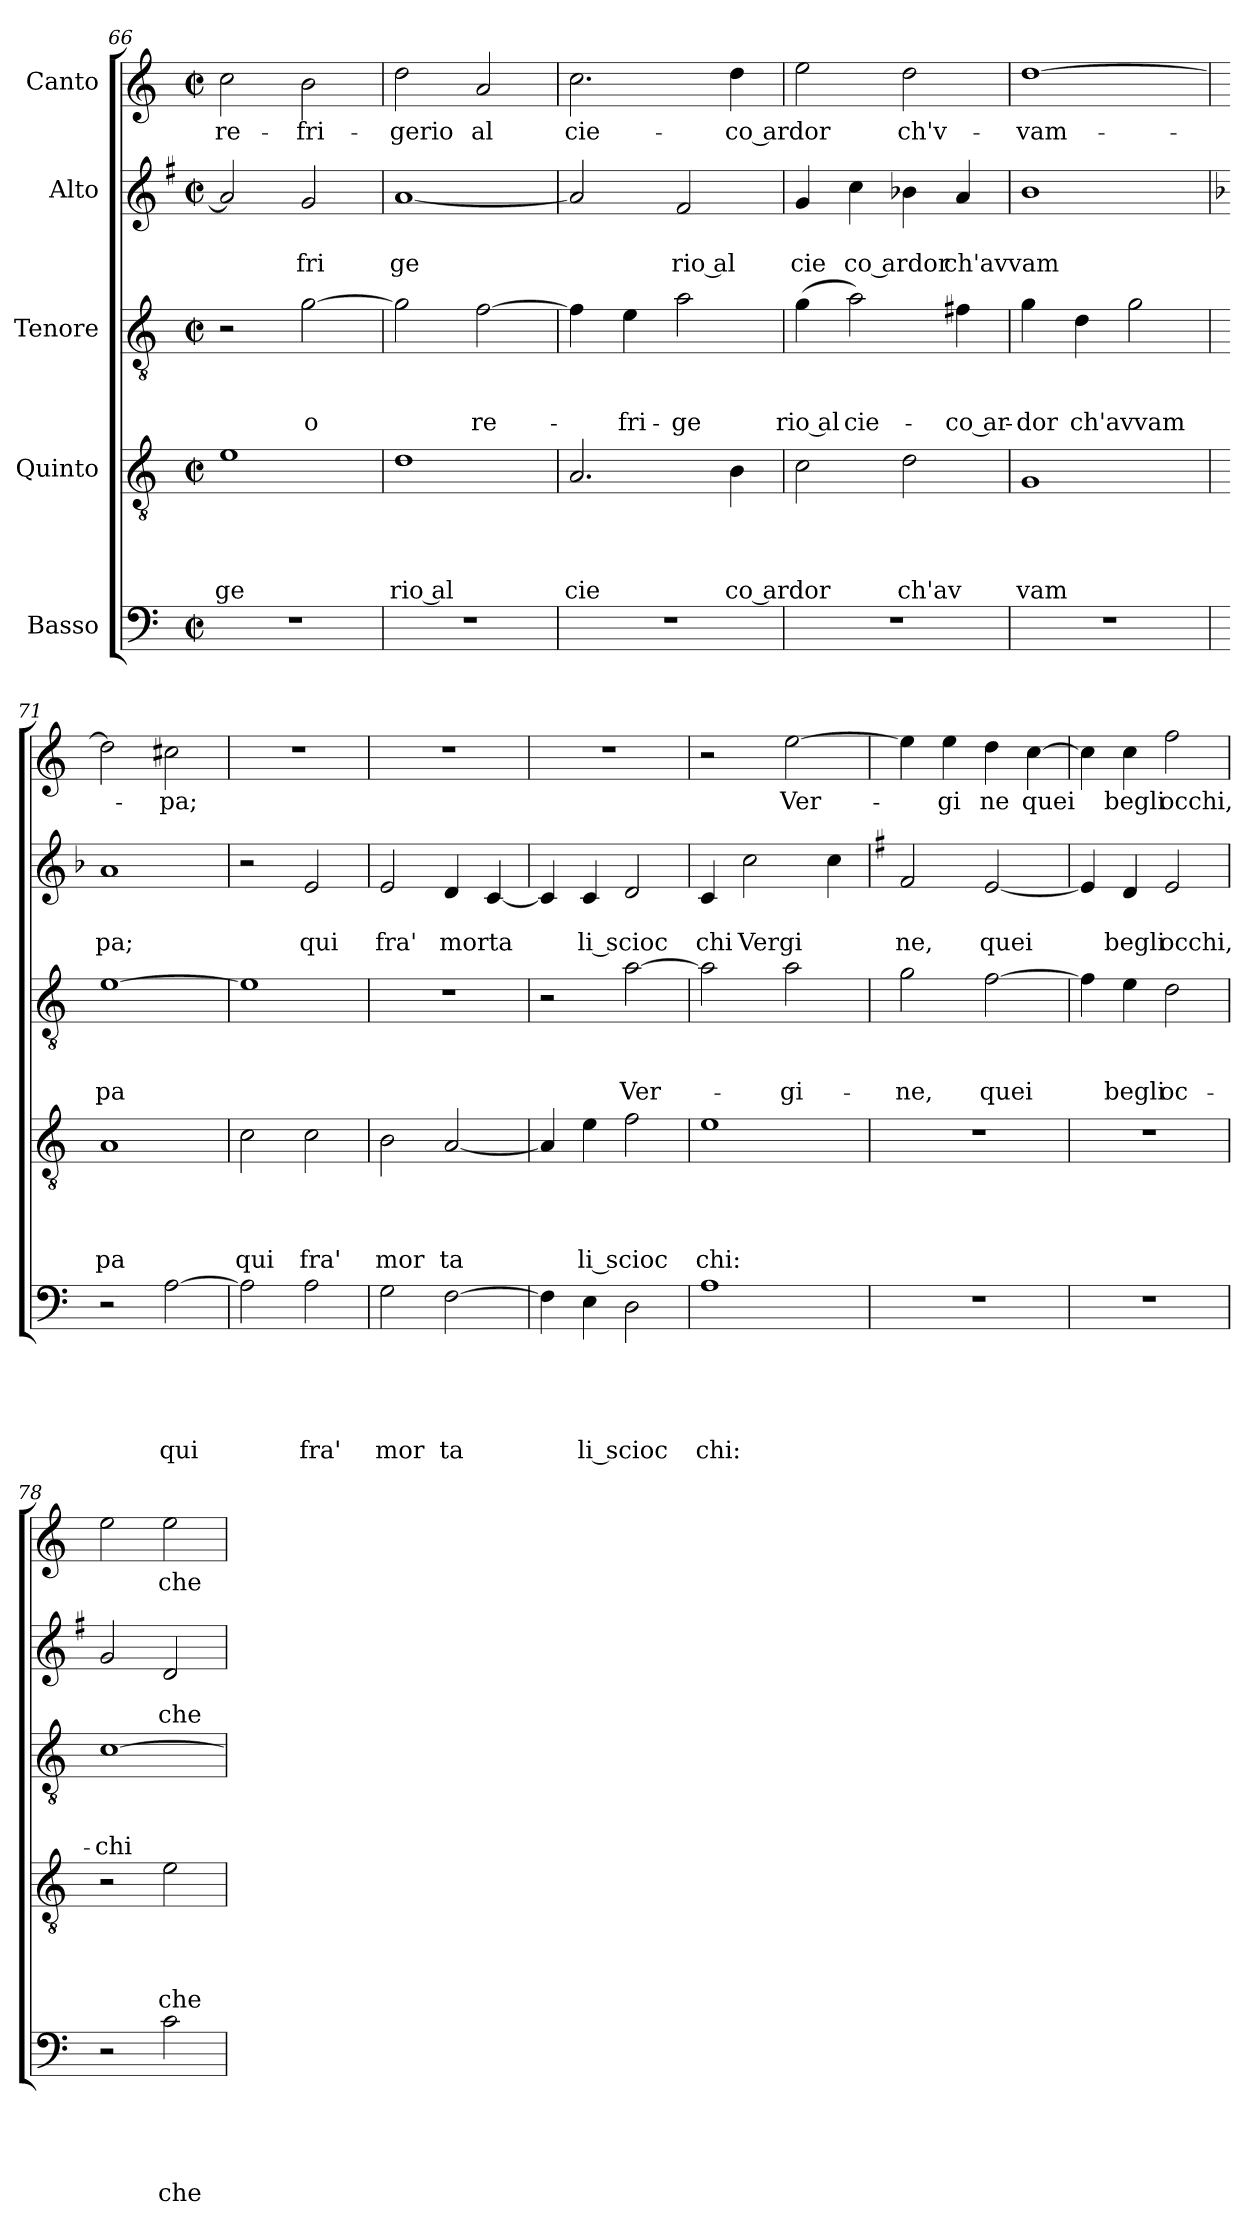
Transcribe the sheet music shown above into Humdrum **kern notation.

**kern	**text	**text	**text	**text	**text	**kern	**text	**text	**text	**text	**kern	**text	**text	**text	**kern	**text	**text	**kern	**text
*part5	*part5	*part5	*part5	*part5	*part5	*part4	*part4	*part4	*part4	*part4	*part3	*part3	*part3	*part3	*part2	*part2	*part2	*part1	*part1
*staff5	*staff5	*staff5	*staff5	*staff5	*staff5	*staff4	*staff4	*staff4	*staff4	*staff4	*staff3	*staff3	*staff3	*staff3	*staff2	*staff2	*staff2	*staff1	*staff1
*I"Basso	*	*	*	*	*	*I"Quinto	*	*	*	*	*I"Tenore	*	*	*	*I"Alto	*	*	*I"Canto	*
!!LO:LB:g=z
*clefF4	*	*	*	*	*	*clefGv2	*	*	*	*	*clefGv2	*	*	*	*clefG2	*	*	*clefG2	*
*	*	*	*	*	*	*	*	*	*	*	*	*	*	*	*ITrd-3c-5	*	*	*	*
*k[]	*	*	*	*	*	*k[]	*	*	*	*	*k[]	*	*	*	*k[]	*	*	*k[]	*
*C:	*	*	*	*	*	*C:	*	*	*	*	*C:	*	*	*	*C:	*	*	*C:	*
*M2/2	*	*	*	*	*	*M2/2	*	*	*	*	*M2/2	*	*	*	*M2/2	*	*	*M2/2	*
*met(c|)	*	*	*	*	*	*met(c|)	*	*	*	*	*met(c|)	*	*	*	*met(c|)	*	*	*met(c|)	*
=66	=66	=66	=66	=66	=66	=66	=66	=66	=66	=66	=66	=66	=66	=66	=66	=66	=66	=66	=66
!	!	!	!	!	!	!	!	!	!	!LO:LY:b	!	!	!	!	!	!	!	!	!LO:LY:b
1r	.	.	.	.	.	1e	.	.	.	ge	2r	.	.	.	2dd/]	.	.	2cc\	re-
!	!	!	!	!	!	!	!	!	!	!	!	!	!	!LO:LY:b	!	!	!LO:LY:b	!	!LO:LY:b
.	.	.	.	.	.	.	.	.	.	.	[>2g\	.	.	o	2cc/	.	-fri	2b\	-fri-
=67	=67	=67	=67	=67	=67	=67	=67	=67	=67	=67	=67	=67	=67	=67	=67	=67	=67	=67	=67
!	!	!	!	!	!	!	!	!	!	!LO:LY:b:rj	!	!	!	!	!	!	!LO:LY:b	!	!LO:LY:b
1r	.	.	.	.	.	1d	.	.	.	rio al	2g\]	.	.	.	[<1dd	.	ge	2dd\	-gerio
!	!	!	!	!	!	!	!	!	!	!	!	!	!	!LO:LY:b	!	!	!	!	!LO:LY:b
.	.	.	.	.	.	.	.	.	.	.	[>2f\	.	.	re-	.	.	.	2a/	al
=68	=68	=68	=68	=68	=68	=68	=68	=68	=68	=68	=68	=68	=68	=68	=68	=68	=68	=68	=68
!	!	!	!	!	!	!	!	!	!	!LO:LY:b	!	!	!	!	!	!	!	!	!LO:LY:b
1r	.	.	.	.	.	2.A/	.	.	.	cie	4f\]	.	.	.	2dd/]	.	.	2.cc\	cie-
!	!	!	!	!	!	!	!	!	!	!	!	!	!	!LO:LY:b	!	!	!	!	!
.	.	.	.	.	.	.	.	.	.	.	4e\	.	.	-fri-	.	.	.	.	.
!	!	!	!	!	!	!	!	!	!	!	!	!	!	!LO:LY:b	!	!	!LO:LY:b:rj	!	!
.	.	.	.	.	.	.	.	.	.	.	2a\	.	.	-ge	2b/	.	rio al	.	.
!	!	!	!	!	!	!	!	!	!	!LO:LY:b:rj	!	!	!	!	!	!	!	!	!LO:LY:b:rj
.	.	.	.	.	.	4B\	.	.	.	co ardor	.	.	.	.	.	.	.	4dd\	-co ardor
=69	=69	=69	=69	=69	=69	=69	=69	=69	=69	=69	=69	=69	=69	=69	=69	=69	=69	=69	=69
!	!	!	!	!	!	!	!	!	!	!	!	!	!	!LO:LY:b:rj	!	!	!LO:LY:b	!	!
1r	.	.	.	.	.	2c\	.	.	.	.	(<4g\	.	.	rio al	4cc/	.	cie	2ee\	.
!	!	!	!	!	!	!	!	!	!	!	!	!	!	!LO:LY:b	!	!	!LO:LY:b:rj	!	!
.	.	.	.	.	.	.	.	.	.	.	2a\)	.	.	cie-	4ff\	.	co ardor	.	.
!	!	!	!	!	!	!	!	!	!	!LO:LY:b	!	!	!	!	!	!	!	!	!LO:LY:b
.	.	.	.	.	.	2d\	.	.	.	ch'av	.	.	.	.	4ee-X\	.	.	2dd\	ch'v-
!	!	!	!	!	!	!	!	!	!	!	!	!	!	!LO:LY:b:rj	!	!	!LO:LY:b	!	!
.	.	.	.	.	.	.	.	.	.	.	4f#X\	.	.	-co ar-	4dd/	.	ch'avvam	.	.
=70	=70	=70	=70	=70	=70	=70	=70	=70	=70	=70	=70	=70	=70	=70	=70	=70	=70	=70	=70
!	!	!	!	!	!	!	!	!	!	!LO:LY:b	!	!	!	!LO:LY:b	!	!	!	!	!LO:LY:b
1r	.	.	.	.	.	1G	.	.	.	vam	4g\	.	.	-dor	1ee	.	.	[>1dd	-vam-
!	!	!	!	!	!	!	!	!	!	!	!	!	!	!LO:LY:b	!	!	!	!	!
.	.	.	.	.	.	.	.	.	.	.	4d\	.	.	ch'avvam	.	.	.	.	.
.	.	.	.	.	.	.	.	.	.	.	2g\	.	.	.	.	.	.	.	.
=71	=71	=71	=71	=71	=71	=71	=71	=71	=71	=71	=71	=71	=71	=71	=71	=71	=71	=71	=71
*	*	*	*	*	*	*	*	*	*	*	*	*	*	*	*k[b-e-]	*	*	*	*
*	*	*	*	*	*	*	*	*	*	*	*	*	*	*	*B-:	*	*	*	*
!	!	!	!	!	!	!	!	!	!	!LO:LY:b	!	!	!	!LO:LY:b	!	!	!LO:LY:b	!	!
2r	.	.	.	.	.	1A	.	.	.	pa	[>1e	.	.	pa	1dd	.	pa;	2dd\]	.
!	!	!	!	!	!LO:LY:b	!	!	!	!	!	!	!	!	!	!	!	!	!	!LO:LY:b
[>2A\	.	.	.	.	qui	.	.	.	.	.	.	.	.	.	.	.	.	2cc#X\	-pa;
=72	=72	=72	=72	=72	=72	=72	=72	=72	=72	=72	=72	=72	=72	=72	=72	=72	=72	=72	=72
!	!	!	!	!	!	!	!	!	!	!LO:LY:b	!	!	!	!	!	!	!	!	!
2A\]	.	.	.	.	.	2c\	.	.	.	qui	1e]	.	.	.	2r	.	.	1r	.
!	!	!	!	!	!LO:LY:b	!	!	!	!	!LO:LY:b	!	!	!	!	!	!	!LO:LY:b	!	!
2A\	.	.	.	.	fra'	2c\	.	.	.	fra'	.	.	.	.	2a/	.	qui	.	.
=73	=73	=73	=73	=73	=73	=73	=73	=73	=73	=73	=73	=73	=73	=73	=73	=73	=73	=73	=73
!	!	!	!	!	!LO:LY:b	!	!	!	!	!LO:LY:b	!	!	!	!	!	!	!LO:LY:b	!	!
2G\	.	.	.	.	mor	2B\	.	.	.	mor	1r	.	.	.	2a/	.	fra'	1r	.
!	!	!	!	!	!LO:LY:b	!	!	!	!	!LO:LY:b	!	!	!	!	!	!	!LO:LY:b	!	!
[>2F\	.	.	.	.	ta	[<2A/	.	.	.	ta	.	.	.	.	4g/	.	morta	.	.
.	.	.	.	.	.	.	.	.	.	.	.	.	.	.	[<4f/	.	.	.	.
=74	=74	=74	=74	=74	=74	=74	=74	=74	=74	=74	=74	=74	=74	=74	=74	=74	=74	=74	=74
4F\]	.	.	.	.	.	4A/]	.	.	.	.	2r	.	.	.	4f/]	.	.	1r	.
!	!	!	!	!	!LO:LY:b	!	!	!	!	!LO:LY:b	!	!	!	!	!	!	!LO:LY:b	!	!
4E\	.	.	.	.	li scioc	4e\	.	.	.	li scioc	.	.	.	.	4f/	.	li scioc	.	.
!	!	!	!	!	!	!	!	!	!	!	!	!	!	!LO:LY:b	!	!	!	!	!
2D\	.	.	.	.	.	2f\	.	.	.	.	[>2a\	.	.	Ver-	2g/	.	.	.	.
=75	=75	=75	=75	=75	=75	=75	=75	=75	=75	=75	=75	=75	=75	=75	=75	=75	=75	=75	=75
!	!	!	!	!	!LO:LY:b	!	!	!	!	!LO:LY:b	!	!	!	!	!	!	!LO:LY:b	!	!
1A	.	.	.	.	chi:	1e	.	.	.	chi:	2a\]	.	.	.	4f/	.	chi	2r	.
!	!	!	!	!	!	!	!	!	!	!	!	!	!	!	!	!	!LO:LY:b	!	!
.	.	.	.	.	.	.	.	.	.	.	.	.	.	.	2ff\	.	Vergi	.	.
!	!	!	!	!	!	!	!	!	!	!	!	!	!	!LO:LY:b	!	!	!	!	!LO:LY:b
.	.	.	.	.	.	.	.	.	.	.	2a\	.	.	-gi-	.	.	.	[>2ee\	Ver-
.	.	.	.	.	.	.	.	.	.	.	.	.	.	.	4ff\	.	.	.	.
!!LO:PB:g=z
=76	=76	=76	=76	=76	=76	=76	=76	=76	=76	=76	=76	=76	=76	=76	=76	=76	=76	=76	=76
*	*	*	*	*	*	*	*	*	*	*	*	*	*	*	*k[]	*	*	*	*
*	*	*	*	*	*	*	*	*	*	*	*	*	*	*	*C:	*	*	*	*
!	!	!	!	!	!	!	!	!	!	!	!	!	!	!LO:LY:b	!	!	!LO:LY:b	!	!
1r	.	.	.	.	.	1r	.	.	.	.	2g\	.	.	-ne,	2b/	.	ne,	4ee\]	.
!	!	!	!	!	!	!	!	!	!	!	!	!	!	!	!	!	!	!	!LO:LY:b
.	.	.	.	.	.	.	.	.	.	.	.	.	.	.	.	.	.	4ee\	-gi
!	!	!	!	!	!	!	!	!	!	!	!	!	!	!LO:LY:b	!	!	!LO:LY:b	!	!LO:LY:b
.	.	.	.	.	.	.	.	.	.	.	[>2f\	.	.	quei	[<2a/	.	quei	4dd\	ne
!	!	!	!	!	!	!	!	!	!	!	!	!	!	!	!	!	!	!	!LO:LY:b
.	.	.	.	.	.	.	.	.	.	.	.	.	.	.	.	.	.	[>4cc\	quei
=77	=77	=77	=77	=77	=77	=77	=77	=77	=77	=77	=77	=77	=77	=77	=77	=77	=77	=77	=77
1r	.	.	.	.	.	1r	.	.	.	.	4f\]	.	.	.	4a/]	.	.	4cc\]	.
!	!	!	!	!	!	!	!	!	!	!	!	!	!	!LO:LY:b	!	!	!LO:LY:b	!	!LO:LY:b
.	.	.	.	.	.	.	.	.	.	.	4e\	.	.	begli	4g/	.	begli	4cc\	begli
!	!	!	!	!	!	!	!	!	!	!	!	!	!	!LO:LY:b	!	!	!LO:LY:b	!	!LO:LY:b
.	.	.	.	.	.	.	.	.	.	.	2d\	.	.	oc-	2a/	.	occhi,	2ff\	occhi,
=78	=78	=78	=78	=78	=78	=78	=78	=78	=78	=78	=78	=78	=78	=78	=78	=78	=78	=78	=78
!	!	!	!	!	!	!	!	!	!	!	!	!	!	!LO:LY:b	!	!	!	!	!
2r	.	.	.	.	.	2r	.	.	.	.	[>1c	.	.	-chi	2cc/	.	.	2ee\	.
!	!	!	!	!	!LO:LY:b	!	!	!	!	!LO:LY:b	!	!	!	!	!	!	!LO:LY:b	!	!LO:LY:b
2c\	.	.	.	.	che	2e\	.	.	.	che	.	.	.	.	2g/	.	che	2ee\	che
=	=	=	=	=	=	=	=	=	=	=	=	=	=	=	=	=	=	=	=
*-	*-	*-	*-	*-	*-	*-	*-	*-	*-	*-	*-	*-	*-	*-	*-	*-	*-	*-	*-
